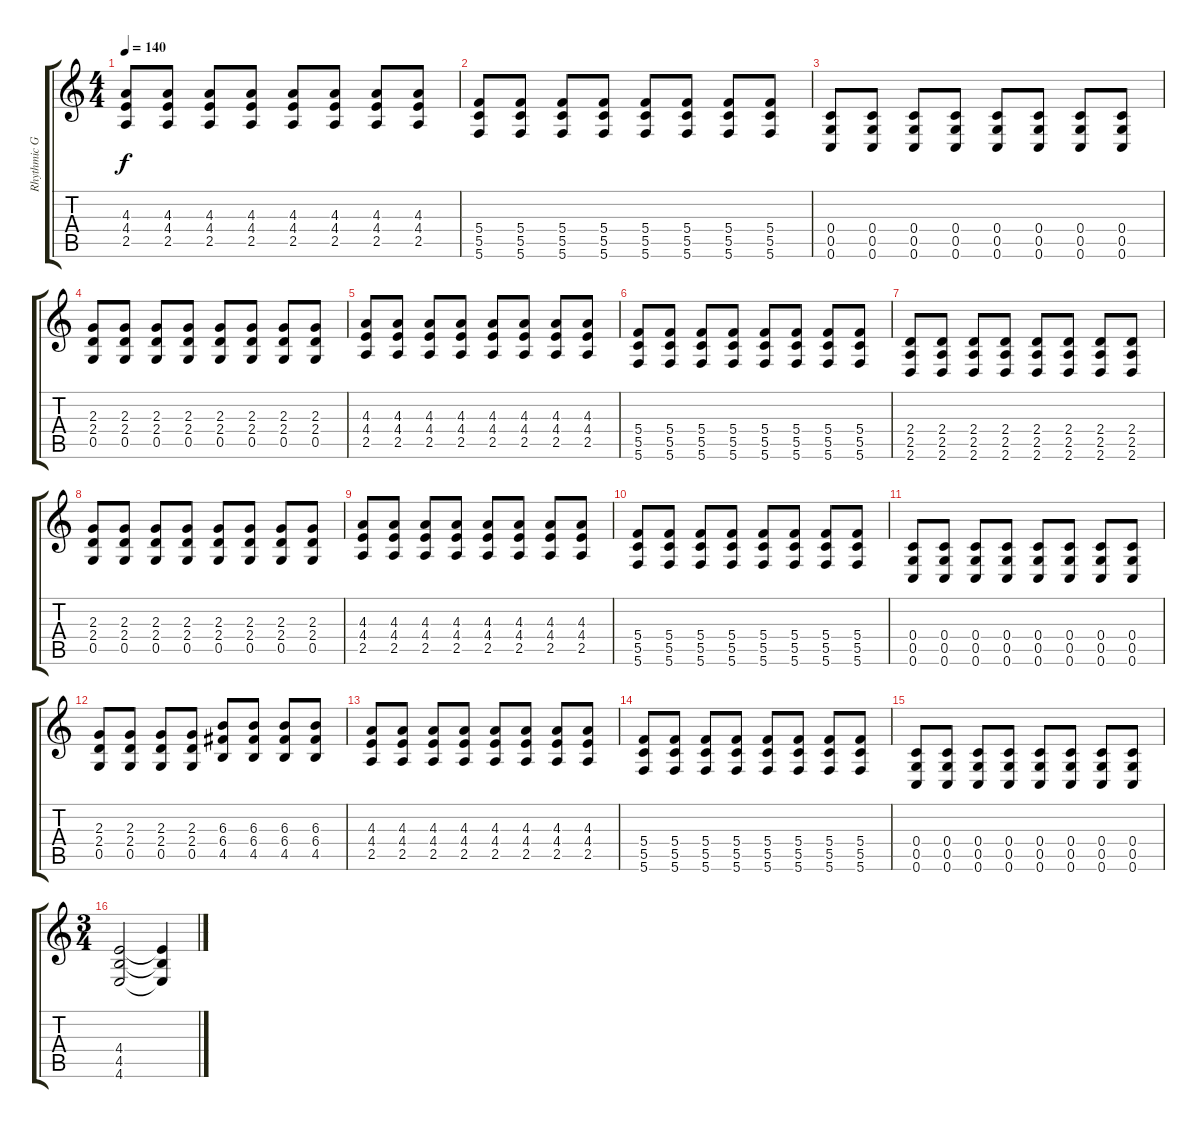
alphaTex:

\track ("Rhythmic Guitar" "Rhythmic G") {instrument distortionguitar}
\staff {score tabs}
\tuning (D4 A3 F3 C3 G2 C2) {hide}
\ts (4 4)
\tempo 140
\clef g2
\ks c
(4.3 4.4 2.5).8{dy f} (4.3 4.4 2.5).8 (4.3 4.4 2.5).8 (4.3 4.4 2.5).8 (4.3 4.4 2.5).8 (4.3 4.4 2.5).8 (4.3 4.4 2.5).8 (4.3 4.4 2.5).8 |
(5.4 5.5 5.6).8 (5.4 5.5 5.6).8 (5.4 5.5 5.6).8 (5.4 5.5 5.6).8 (5.4 5.5 5.6).8 (5.4 5.5 5.6).8 (5.4 5.5 5.6).8 (5.4 5.5 5.6).8 |
(0.4 0.5 0.6).8 (0.4 0.5 0.6).8 (0.4 0.5 0.6).8 (0.4 0.5 0.6).8 (0.4 0.5 0.6).8 (0.4 0.5 0.6).8 (0.4 0.5 0.6).8 (0.4 0.5 0.6).8 |
(2.3 2.4 0.5).8 (2.3 2.4 0.5).8 (2.3 2.4 0.5).8 (2.3 2.4 0.5).8 (2.3 2.4 0.5).8 (2.3 2.4 0.5).8 (2.3 2.4 0.5).8 (2.3 2.4 0.5).8 |
(4.3 4.4 2.5).8 (4.3 4.4 2.5).8 (4.3 4.4 2.5).8 (4.3 4.4 2.5).8 (4.3 4.4 2.5).8 (4.3 4.4 2.5).8 (4.3 4.4 2.5).8 (4.3 4.4 2.5).8 |
(5.4 5.5 5.6).8 (5.4 5.5 5.6).8 (5.4 5.5 5.6).8 (5.4 5.5 5.6).8 (5.4 5.5 5.6).8 (5.4 5.5 5.6).8 (5.4 5.5 5.6).8 (5.4 5.5 5.6).8 |
(2.4 2.5 2.6).8 (2.4 2.5 2.6).8 (2.4 2.5 2.6).8 (2.4 2.5 2.6).8 (2.4 2.5 2.6).8 (2.4 2.5 2.6).8 (2.4 2.5 2.6).8 (2.4 2.5 2.6).8 |
(2.3 2.4 0.5).8 (2.3 2.4 0.5).8 (2.3 2.4 0.5).8 (2.3 2.4 0.5).8 (2.3 2.4 0.5).8 (2.3 2.4 0.5).8 (2.3 2.4 0.5).8 (2.3 2.4 0.5).8 |
(4.3 4.4 2.5).8 (4.3 4.4 2.5).8 (4.3 4.4 2.5).8 (4.3 4.4 2.5).8 (4.3 4.4 2.5).8 (4.3 4.4 2.5).8 (4.3 4.4 2.5).8 (4.3 4.4 2.5).8 |
(5.4 5.5 5.6).8 (5.4 5.5 5.6).8 (5.4 5.5 5.6).8 (5.4 5.5 5.6).8 (5.4 5.5 5.6).8 (5.4 5.5 5.6).8 (5.4 5.5 5.6).8 (5.4 5.5 5.6).8 |
(0.4 0.5 0.6).8 (0.4 0.5 0.6).8 (0.4 0.5 0.6).8 (0.4 0.5 0.6).8 (0.4 0.5 0.6).8 (0.4 0.5 0.6).8 (0.4 0.5 0.6).8 (0.4 0.5 0.6).8 |
(2.3 2.4 0.5).8 (2.3 2.4 0.5).8 (2.3 2.4 0.5).8 (2.3 2.4 0.5).8 (6.3 6.4 4.5).8 (6.3 6.4 4.5).8 (6.3 6.4 4.5).8 (6.3 6.4 4.5).8 |
(4.3 4.4 2.5).8 (4.3 4.4 2.5).8 (4.3 4.4 2.5).8 (4.3 4.4 2.5).8 (4.3 4.4 2.5).8 (4.3 4.4 2.5).8 (4.3 4.4 2.5).8 (4.3 4.4 2.5).8 |
(5.4 5.5 5.6).8 (5.4 5.5 5.6).8 (5.4 5.5 5.6).8 (5.4 5.5 5.6).8 (5.4 5.5 5.6).8 (5.4 5.5 5.6).8 (5.4 5.5 5.6).8 (5.4 5.5 5.6).8 |
(0.4 0.5 0.6).8 (0.4 0.5 0.6).8 (0.4 0.5 0.6).8 (0.4 0.5 0.6).8 (0.4 0.5 0.6).8 (0.4 0.5 0.6).8 (0.4 0.5 0.6).8 (0.4 0.5 0.6).8 |
\ts (3 4)
(4.4 4.5 4.6).2 (4.4{t} 4.5{t} 4.6{t}).4
